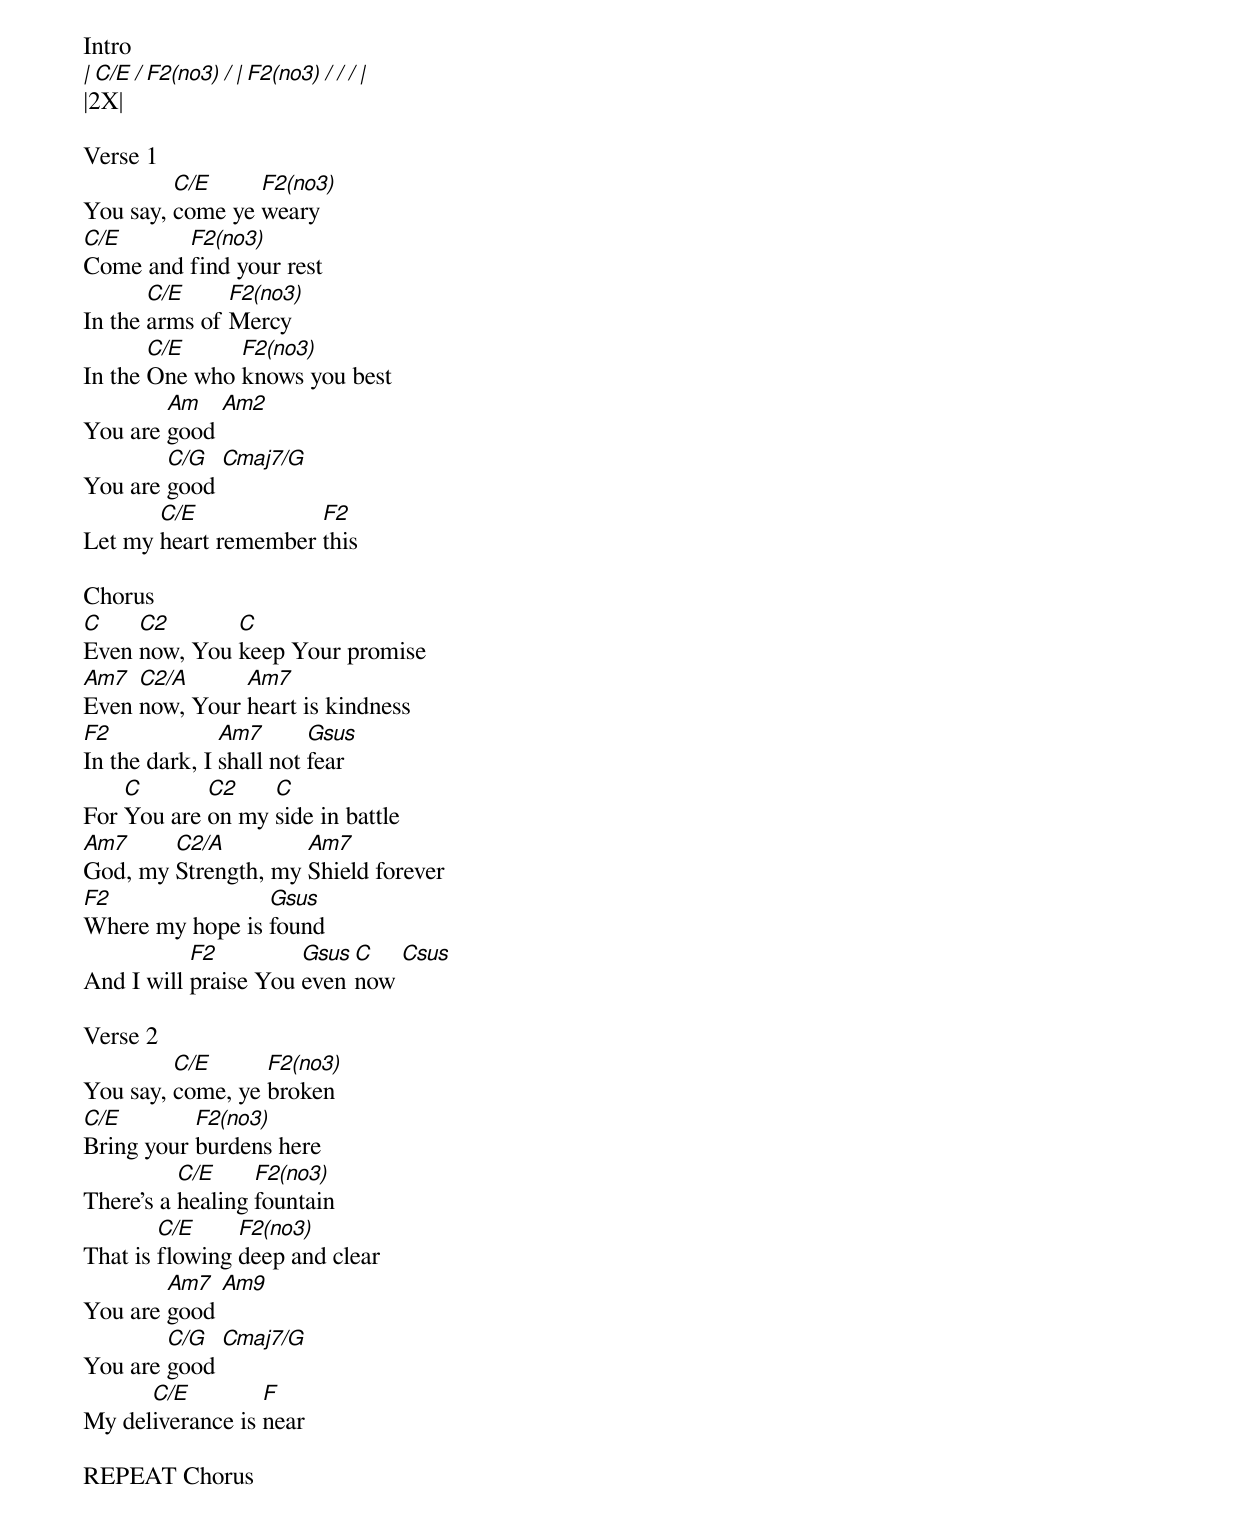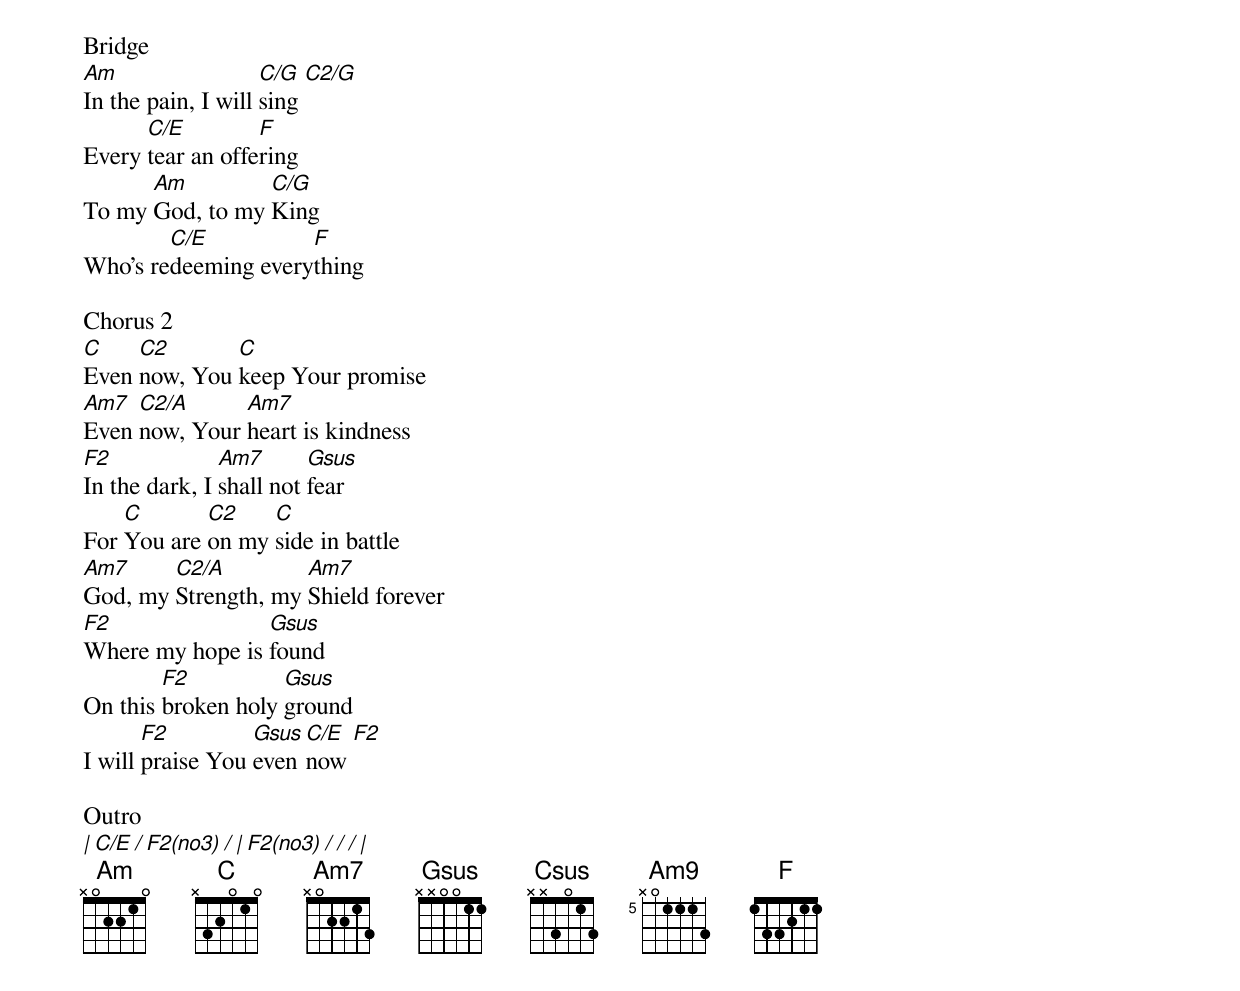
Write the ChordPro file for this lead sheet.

Intro
[| C/E / F2(no3) / | F2(no3) / / / |]
|2X|

Verse 1
You say, [C/E]come ye [F2(no3)]weary
[C/E]Come and [F2(no3)]find your rest
In the [C/E]arms of [F2(no3)]Mercy
In the [C/E]One who [F2(no3)]knows you best
You are [Am]good [Am2]
You are [C/G]good [Cmaj7/G]
Let my [C/E]heart remember [F2]this

Chorus
[C]Even [C2]now, You [C]keep Your promise
[Am7]Even [C2/A]now, Your [Am7]heart is kindness
[F2]In the dark, I [Am7]shall not [Gsus]fear
For [C]You are [C2]on my [C]side in battle
[Am7]God, my [C2/A]Strength, my [Am7]Shield forever
[F2]Where my hope is [Gsus]found
And I will [F2]praise You [Gsus]even [C]now [Csus]

Verse 2
You say, [C/E]come, ye [F2(no3)]broken
[C/E]Bring your [F2(no3)]burdens here
There's a [C/E]healing [F2(no3)]fountain
That is [C/E]flowing [F2(no3)]deep and clear
You are [Am7]good [Am9]
You are [C/G]good [Cmaj7/G]
My del[C/E]iverance is [F]near

REPEAT Chorus

Bridge
[Am]In the pain, I will [C/G]sing [C2/G]
Every [C/E]tear an offe[F]ring
To my [Am]God, to my [C/G]King
Who's re[C/E]deeming every[F]thing

Chorus 2
[C]Even [C2]now, You [C]keep Your promise
[Am7]Even [C2/A]now, Your [Am7]heart is kindness
[F2]In the dark, I [Am7]shall not [Gsus]fear
For [C]You are [C2]on my [C]side in battle
[Am7]God, my [C2/A]Strength, my [Am7]Shield forever
[F2]Where my hope is [Gsus]found
On this [F2]broken holy [Gsus]ground
I will [F2]praise You [Gsus]even [C/E]now [F2]

Outro
[| C/E / F2(no3) / | F2(no3) / / / |]
